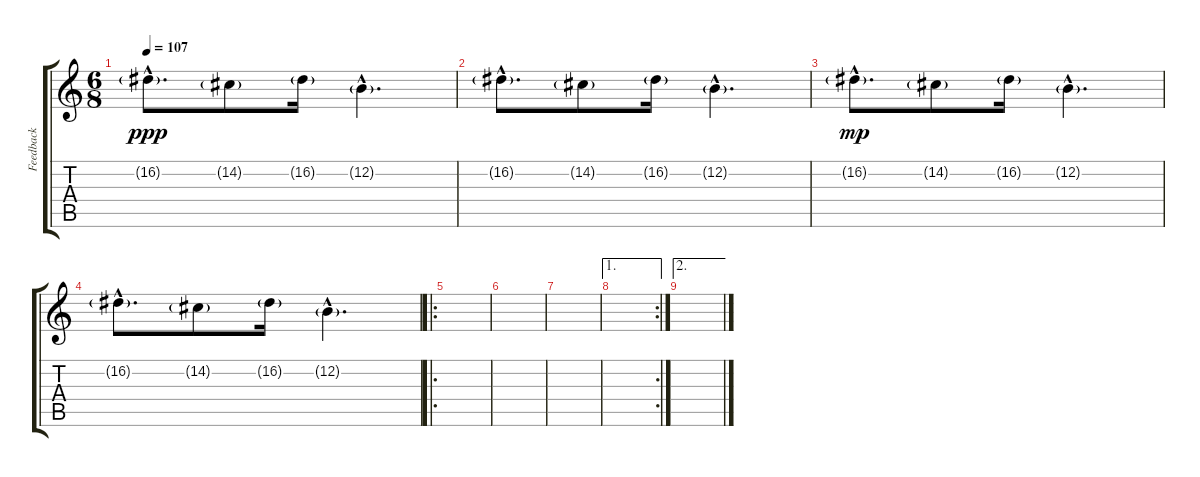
\track ("Feedback" "Feedback") {instrument acousticgrandpiano}
\staff {score tabs}
\tuning (E4 B3 G3 D3 A2 E2) {hide}
\ts (6 8)
\tempo 107
\clef g2
\ks c
16.2{g hac}.8{d dy ppp instrument acousticgrandpiano} 14.2{g}.8 16.2{g}.16 12.2{g hac}.4{d} |
16.2{g hac}.8{d} 14.2{g}.8 16.2{g}.16 12.2{g hac}.4{d} |
16.2{g hac}.8{d dy mp} 14.2{g}.8 16.2{g}.16 12.2{g hac}.4{d} |
16.2{g hac}.8{d} 14.2{g}.8 16.2{g}.16 12.2{g hac}.4{d} |
\ro
|
|
|
\ae 1
\rc 2
|
\ae 2
